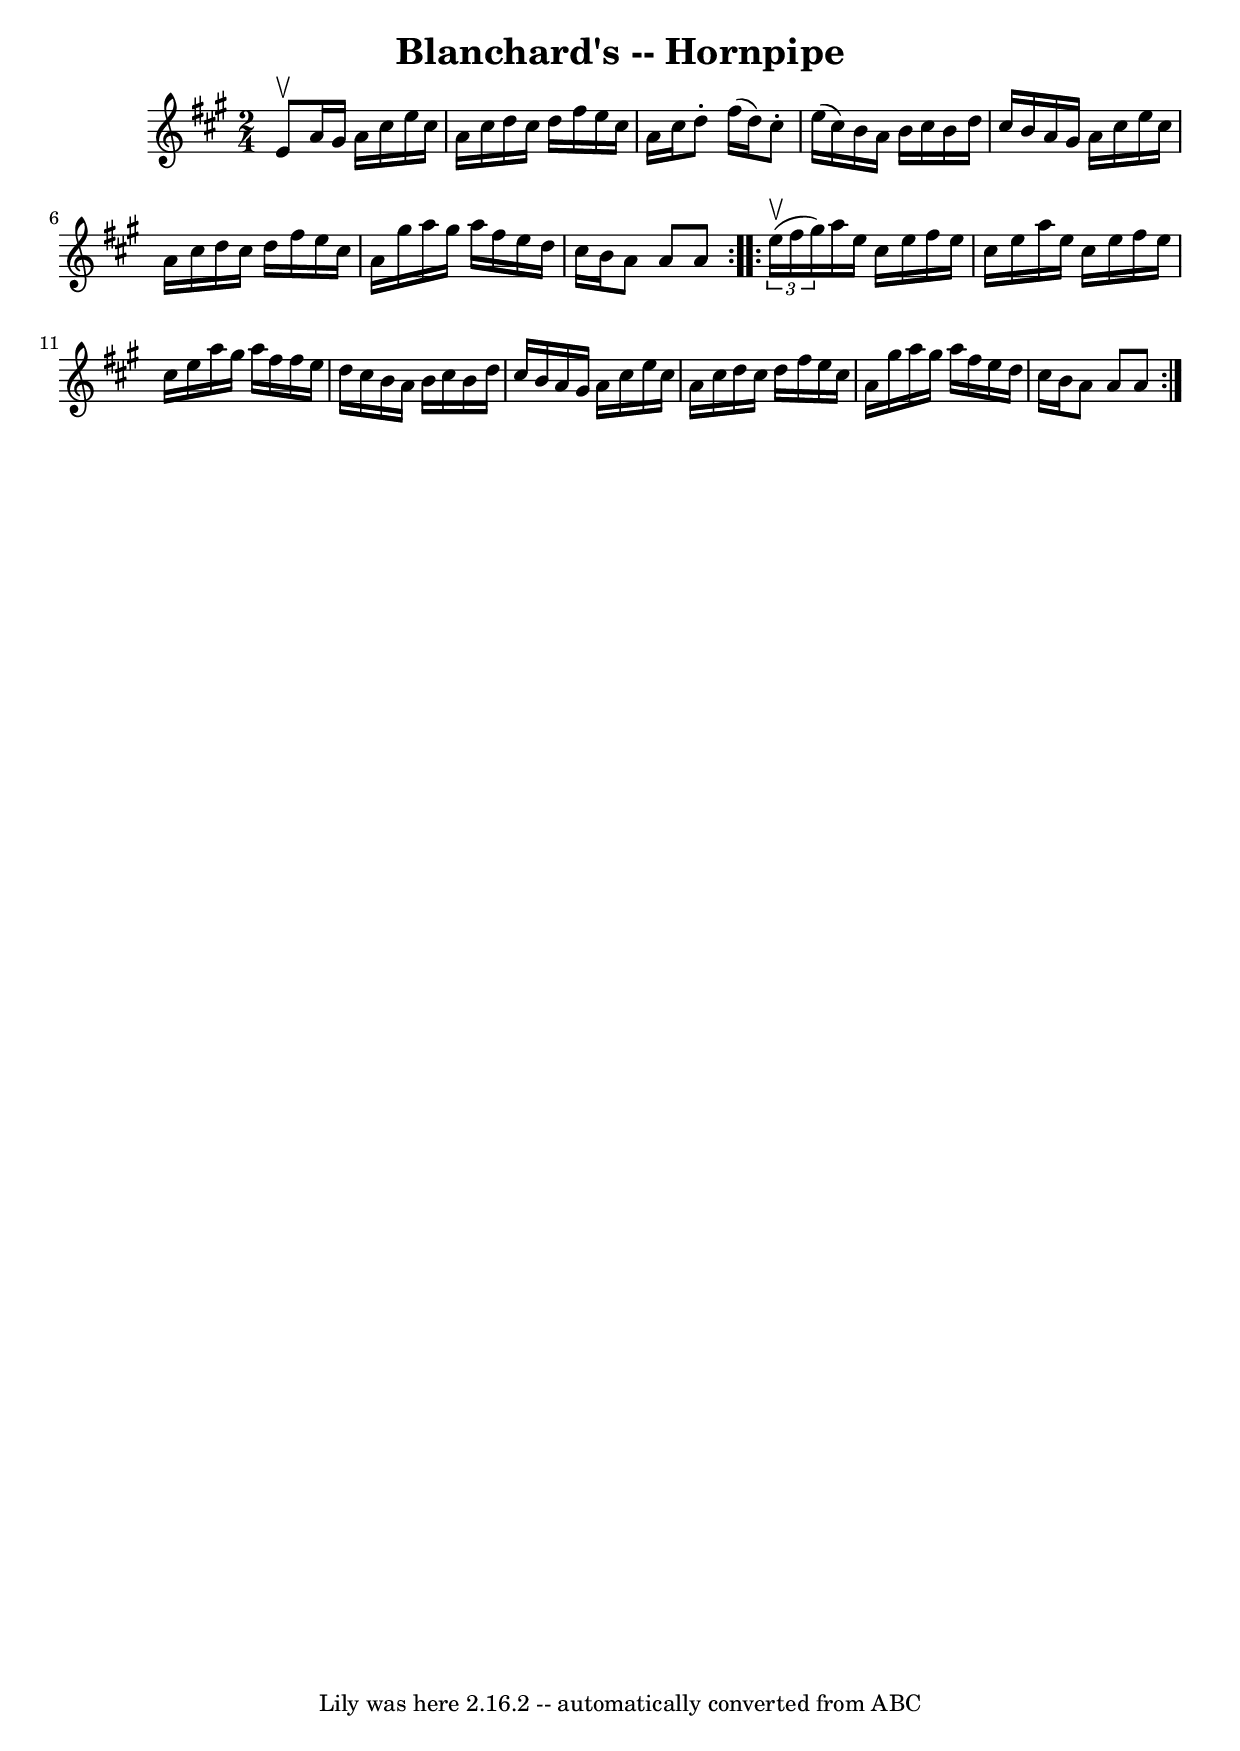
\version "2.7.40"
\include "Mammoth.ily"
\header {
	%% book = "Cole's 1000 Fiddle Tunes"
	crossRefNumber = "1"
	footnotes = ""
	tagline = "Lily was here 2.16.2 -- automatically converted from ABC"
	title = "Blanchard's -- Hornpipe"
}
voicedefault =  {
\set Score.defaultBarType = "empty"

\repeat volta 2 {
\time 2/4 \key a \major e'8^\upbow |
 a'16 gis'16 a'16    
cis''16 e''16 cis''16 a'16 cis''16  |
 d''16 cis''16    
d''16 fis''16 e''16 cis''16 a'16 cis''16  |
 d''8 -.   
fis''16 (d''16) cis''8 -. e''16 (cis''16) |
 b'16    
a'16 b'16 cis''16 b'16 d''16 cis''16 b'16  |
 a'16  
 gis'16 a'16 cis''16 e''16 cis''16 a'16 cis''16  |
   
d''16 cis''16 d''16 fis''16 e''16 cis''16 a'16 gis''16  
|
 a''16 gis''16 a''16 fis''16 e''16 d''16 cis''16    
b'16  |
 a'8 a'8 a'8  }     \repeat volta 2 {   \times 2/3 {   
e''16 (^\upbow fis''16 gis''16) } |
 a''16 e''16 cis''16  
 e''16 fis''16 e''16 cis''16 e''16  |
 a''16 e''16    
cis''16 e''16 fis''16 e''16 cis''16 e''16  |
 a''16    
gis''16 a''16 fis''16 fis''16 e''16 d''16 cis''16  |
   
b'16 a'16 b'16 cis''16 b'16 d''16 cis''16 b'16  |
   
 a'16 gis'16 a'16 cis''16 e''16 cis''16 a'16 cis''16  
|
 d''16 cis''16 d''16 fis''16 e''16 cis''16 a'16    
gis''16  |
 a''16 gis''16 a''16 fis''16 e''16 d''16    
cis''16 b'16  |
 a'8 a'8 a'8  }   
}

\score{
    <<

	\context Staff="default"
	{
	    \voicedefault 
	}

    >>
	\layout {
	}
	\midi {}
}
